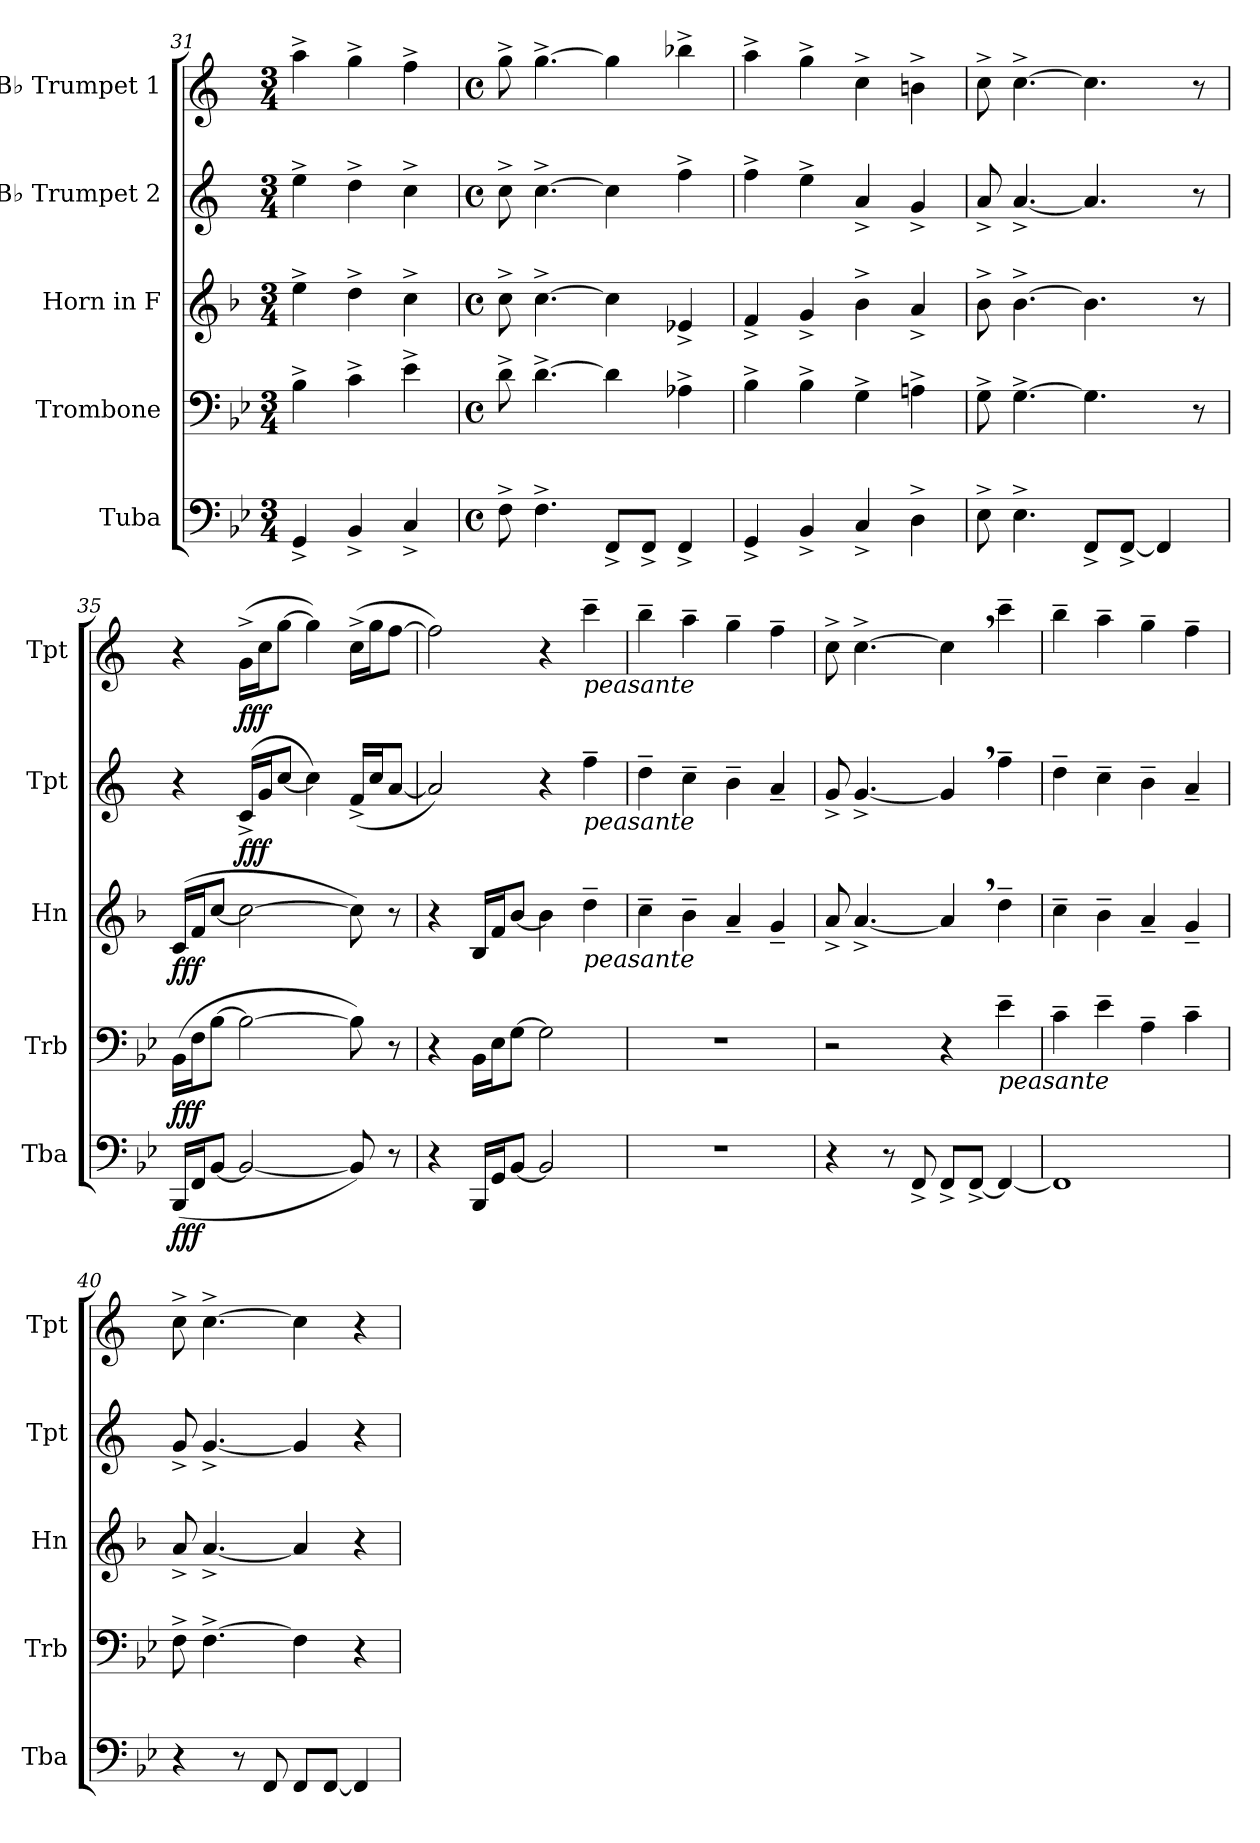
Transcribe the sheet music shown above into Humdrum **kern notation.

**kern	**dynam	**kern	**dynam	**kern	**dynam	**kern	**dynam	**kern	**dynam
*part5	*part5	*part4	*part4	*part3	*part3	*part2	*part2	*part1	*part1
*staff5	*staff5	*staff4	*staff4	*staff3	*staff3	*staff2	*staff2	*staff1	*staff1
*I"Tuba	*	*I"Trombone	*	*I"Horn in F	*	*I"B♭ Trumpet 2	*	*I"B♭ Trumpet 1	*
*I'Tba	*	*I'Trb	*	*I'Hn	*	*I'Tpt	*	*I'Tpt	*
*clefF4	*	*clefF4	*	*clefG2	*	*clefG2	*	*clefG2	*
*	*	*	*	*ITrd4c7	*	*ITrd1c2	*	*ITrd1c2	*
*k[b-e-]	*	*k[b-e-]	*	*k[b-e-]	*	*k[b-e-]	*	*k[b-e-]	*
*M3/4	*	*M3/4	*	*M3/4	*	*M3/4	*	*M3/4	*
=31	=31	=31	=31	=31	=31	=31	=31	=31	=31
4GG^/	.	4B-^\	.	4a^\	.	4dd^\	.	4gg^\	.
4BB-^/	.	4c^\	.	4g^\	.	4cc^\	.	4ff^\	.
4C^/	.	4e-^\	.	4f^\	.	4b-^\	.	4ee-^\	.
=32	=32	=32	=32	=32	=32	=32	=32	=32	=32
*M4/4	*	*M4/4	*	*M4/4	*	*M4/4	*	*M4/4	*
*met(c)	*	*met(c)	*	*met(c)	*	*met(c)	*	*met(c)	*
8F^\	.	8d^\	.	8f^\	.	8b-^\	.	8ff^\	.
4.F^\	.	[4.d^\	.	[4.f^\	.	[4.b-^\	.	[4.ff^\	.
8FF^/L	.	4d\]	.	4f\]	.	4b-\]	.	4ff\]	.
8FF^/J	.	.	.	.	.	.	.	.	.
4FF^/	.	4A-X^\	.	4A-X^/	.	4ee-^\	.	4aa-X^\	.
=33	=33	=33	=33	=33	=33	=33	=33	=33	=33
4GG^/	.	4B-^\	.	4B-^/	.	4ee-^\	.	4gg^\	.
4BB-^/	.	4B-^\	.	4c^/	.	4dd^\	.	4ff^\	.
4C^/	.	4G^\	.	4e-^\	.	4g^/	.	4b-^\	.
4D^\	.	4Ani^\	.	4d^/	.	4f^/	.	4an^\	.
!!LO:LB:g=z
=34	=34	=34	=34	=34	=34	=34	=34	=34	=34
8E-^\	.	8G^\	.	8e-^\	.	8g^/	.	8b-^\	.
4.E-^\	.	[4.G^\	.	[4.e-^\	.	[4.g^/	.	[4.b-^\	.
8FF^/L	.	4.G\]	.	4.e-\]	.	4.g/]	.	4.b-\]	.
[8FF^/J	.	.	.	.	.	.	.	.	.
4FF/]	.	.	.	.	.	.	.	.	.
.	.	8r	.	8r	.	8r	.	8r	.
=35	=35	=35	=35	=35	=35	=35	=35	=35	=35
!	!LO:DY:b	!	!LO:DY:b	!	!LO:DY:b	!	!	!	!
(16BBB-/LL	fff	(16BB-\LL	fff	(16F/LL	fff	4r	.	4r	.
16FF/J	.	16F\J	.	16B-/J	.	.	.	.	.
[8BB-/J	.	[8B-\J	.	[8f/J	.	.	.	.	.
!	!	!	!	!	!	!	!LO:DY:b	!	!LO:DY:b
2BB-/_	.	2B-\_	.	2f\_	.	(16B-^/LL	fff	(16f^\LL	fff
.	.	.	.	.	.	16f/J	.	16b-\J	.
.	.	.	.	.	.	[8b-/J	.	[8ff\J	.
.	.	.	.	.	.	4b-\])	.	4ff\])	.
8BB-/])	.	8B-\])	.	8f\])	.	(16e-^/LL	.	(16b-^\LL	.
.	.	.	.	.	.	16b-/J	.	16ff\J	.
8r	.	8r	.	8r	.	[8g/J	.	[8ee-\J	.
=36	=36	=36	=36	=36	=36	=36	=36	=36	=36
4r	.	4r	.	4r	.	2g/])	.	2ee-\])	.
16BBB-/LL	.	16BB-\LL	.	16E-/LL	.	.	.	.	.
16GG/J	.	16E-\J	.	16B-/J	.	.	.	.	.
[8BB-/J	.	[8G\J	.	[8e-/J	.	.	.	.	.
2BB-/]	.	2G\]	.	4e-\]	.	4r	.	4r	.
!	!	!	!	!	!	!	!	!LO:TX:b:i:t=peasante	!
!	!	!	!	!	!	!LO:TX:b:i:t=peasante	!	!	!
!	!	!	!	!LO:TX:b:i:t=peasante	!	!	!	!	!
.	.	.	.	4g~\	.	4ee-~\	.	4bb-~\	.
=37	=37	=37	=37	=37	=37	=37	=37	=37	=37
1r	.	1r	.	4f~\	.	4cc~\	.	4aa~\	.
.	.	.	.	4e-~\	.	4b-~\	.	4gg~\	.
.	.	.	.	4d~/	.	4a~\	.	4ff~\	.
.	.	.	.	4c~/	.	4g~/	.	4ee-~\	.
=38	=38	=38	=38	=38	=38	=38	=38	=38	=38
4r	.	2r	.	8d^/	.	8f^/	.	8b-^\	.
.	.	.	.	[4.d^/	.	[4.f^/	.	[4.b-^\	.
8r	.	.	.	.	.	.	.	.	.
8FF^/	.	.	.	.	.	.	.	.	.
8FF^/L	.	4r	.	4d,/]	.	4f,/]	.	4b-,\]	.
[8FF^/J	.	.	.	.	.	.	.	.	.
!	!	!LO:TX:b:i:t=peasante	!	!	!	!	!	!	!
4FF/_	.	4e-~\	.	4g~\	.	4ee-~\	.	4bb-~\	.
=39	=39	=39	=39	=39	=39	=39	=39	=39	=39
1FF]	.	4c~\	.	4f~\	.	4cc~\	.	4aa~\	.
.	.	4e-~\	.	4e-~\	.	4b-~\	.	4gg~\	.
.	.	4A~\	.	4d~/	.	4a~\	.	4ff~\	.
.	.	4c~\	.	4c~/	.	4g~/	.	4ee-~\	.
!!LO:PB:g=z
=40	=40	=40	=40	=40	=40	=40	=40	=40	=40
4r	.	8F^\	.	8d^/	.	8f^/	.	8b-^\	.
.	.	[4.F^\	.	[4.d^/	.	[4.f^/	.	[4.b-^\	.
8r	.	.	.	.	.	.	.	.	.
8FF/	.	.	.	.	.	.	.	.	.
8FF/L	.	4F\]	.	4d/]	.	4f/]	.	4b-\]	.
[8FF/J	.	.	.	.	.	.	.	.	.
4FF/]	.	4r	.	4r	.	4r	.	4r	.
=	=	=	=	=	=	=	=	=	=
*-	*-	*-	*-	*-	*-	*-	*-	*-	*-
